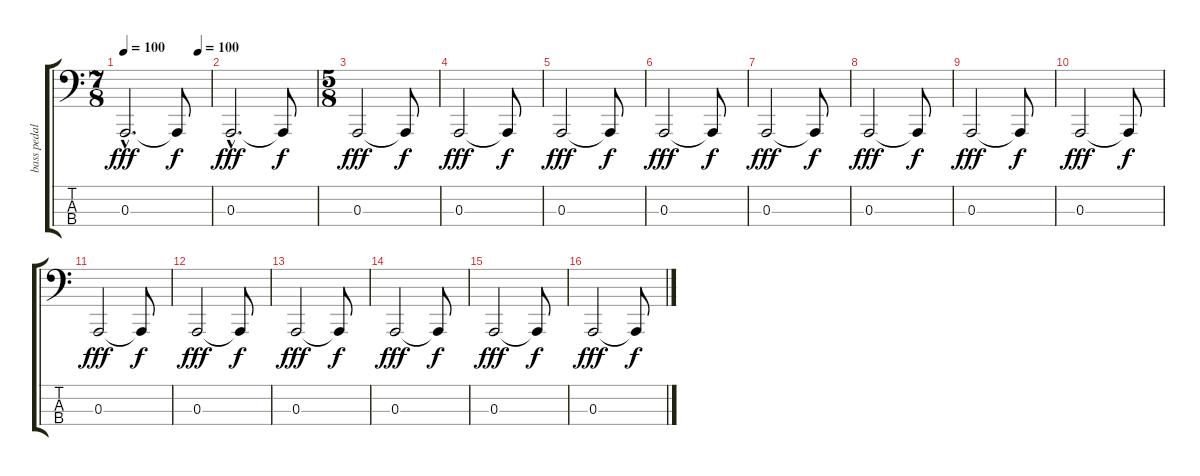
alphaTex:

\track ("bass pedals" "bass pedal") {instrument synthbrass2}
\staff {score tabs}
\tuning (G2 D2 A1 E1) {hide}
\ts (7 8)
\tempo 100
\tempo (100 0.8571428571428571)
\clef f4
\ks c
0.3{hac}.2{d dy fff} 0.3{t}.8{dy f} |
0.3{hac}.2{d dy fff} 0.3{t}.8{dy f} |
\ts (5 8)
0.3.2{dy fff} 0.3{t}.8{dy f} |
0.3.2{dy fff} 0.3{t}.8{dy f} |
0.3.2{dy fff} 0.3{t}.8{dy f} |
0.3.2{dy fff} 0.3{t}.8{dy f} |
0.3.2{dy fff} 0.3{t}.8{dy f} |
0.3.2{dy fff} 0.3{t}.8{dy f} |
0.3.2{dy fff} 0.3{t}.8{dy f} |
0.3.2{dy fff} 0.3{t}.8{dy f} |
0.3.2{dy fff} 0.3{t}.8{dy f} |
0.3.2{dy fff} 0.3{t}.8{dy f} |
0.3.2{dy fff} 0.3{t}.8{dy f} |
0.3.2{dy fff} 0.3{t}.8{dy f} |
0.3.2{dy fff} 0.3{t}.8{dy f} |
0.3.2{dy fff} 0.3{t}.8{dy f}
